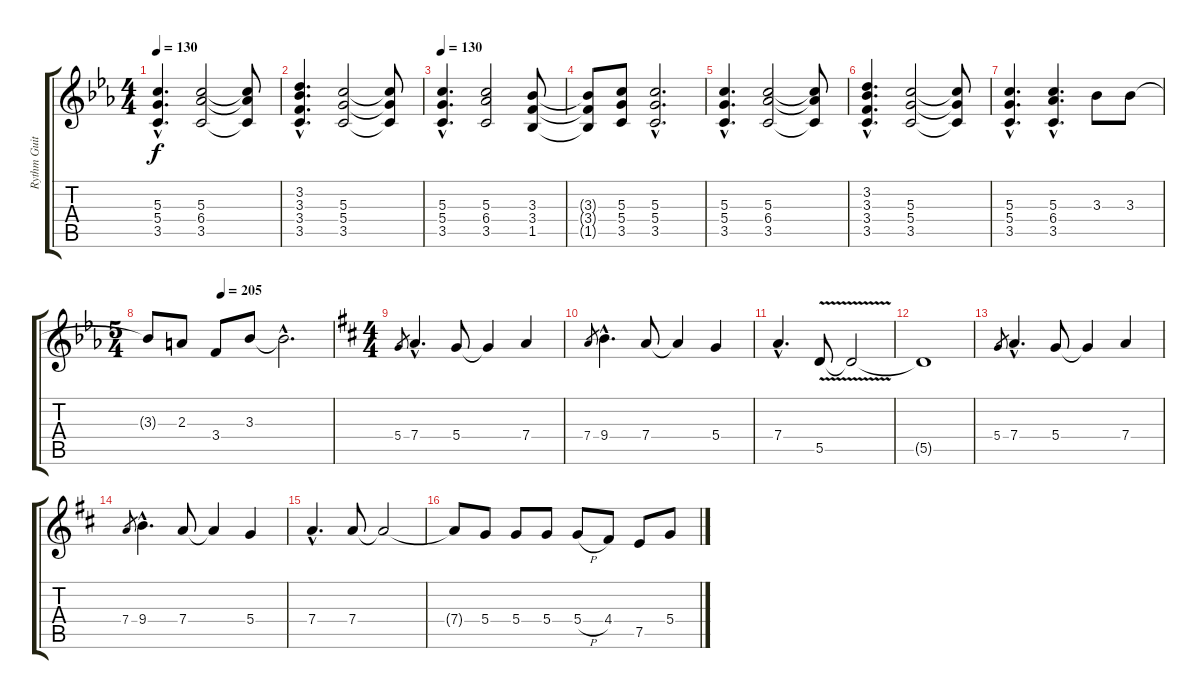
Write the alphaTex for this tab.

\track ("Rythm Guitar 1" "Rythm Guit") {instrument distortionguitar}
\staff {score tabs}
\tuning (E4 B3 G3 D3 A2 E2) {hide}
\ts (4 4)
\tempo 130
\clef g2
\ks eb
(5.3{hac} 5.4{hac} 3.5{hac}).4{d dy f} (5.3 6.4 3.5).2 (5.3{t} 6.4{t} 3.5{t}).8 |
(3.2{hac} 3.3{hac} 3.4{hac} 3.5{hac}).4{d} (5.3 5.4 3.5).2 (5.3{t} 5.4{t} 3.5{t}).8 |
\tempo 130
(5.3{hac} 5.4{hac} 3.5{hac}).4{d} (5.3 6.4 3.5).2 (3.3 3.4 1.5).8 |
(3.3{t} 3.4{t} 1.5{t}).8 (5.3 5.4 3.5).8 (5.3{hac} 5.4{hac} 3.5).2{d} |
(5.3{hac} 5.4{hac} 3.5{hac}).4{d} (5.3 6.4 3.5).2 (5.3{t} 6.4{t} 3.5{t}).8 |
(3.2{hac} 3.3{hac} 3.4{hac} 3.5{hac}).4{d} (5.3 5.4 3.5).2 (5.3{t} 5.4{t} 3.5{t}).8 |
(5.3{hac} 5.4{hac} 3.5{hac}).4{d} (5.3{hac} 6.4{hac} 3.5{hac}).4{d} 3.3.8{volume 14} 3.3.8 |
\ts (5 4)
\tempo (205 0.4)
3.3{t}.8 2.3.8 3.4.8 3.3.8 3.3{hac t}.2{d} |
\ts (4 4)
\ks d
5.4.8{gr} 7.4{hac}.4{d} 5.4.8 5.4{t}.4 7.4.4 |
7.4.8{gr} 9.4{hac}.4{d} 7.4.8 7.4{t}.4 5.4.4 |
7.4{hac}.4{d} 5.5{v}.8 5.5{t}.2 |
5.5{t}.1 |
5.4.8{gr} 7.4{hac}.4{d} 5.4.8 5.4{t}.4 7.4.4 |
7.4.8{gr} 9.4{hac}.4{d} 7.4.8 7.4{t}.4 5.4.4 |
7.4{hac}.4{d} 7.4.8 7.4{t}.2 |
7.4{t}.8 5.4.8 5.4.8 5.4.8 5.4{h}.8 4.4.8 7.5.8 5.4.8
